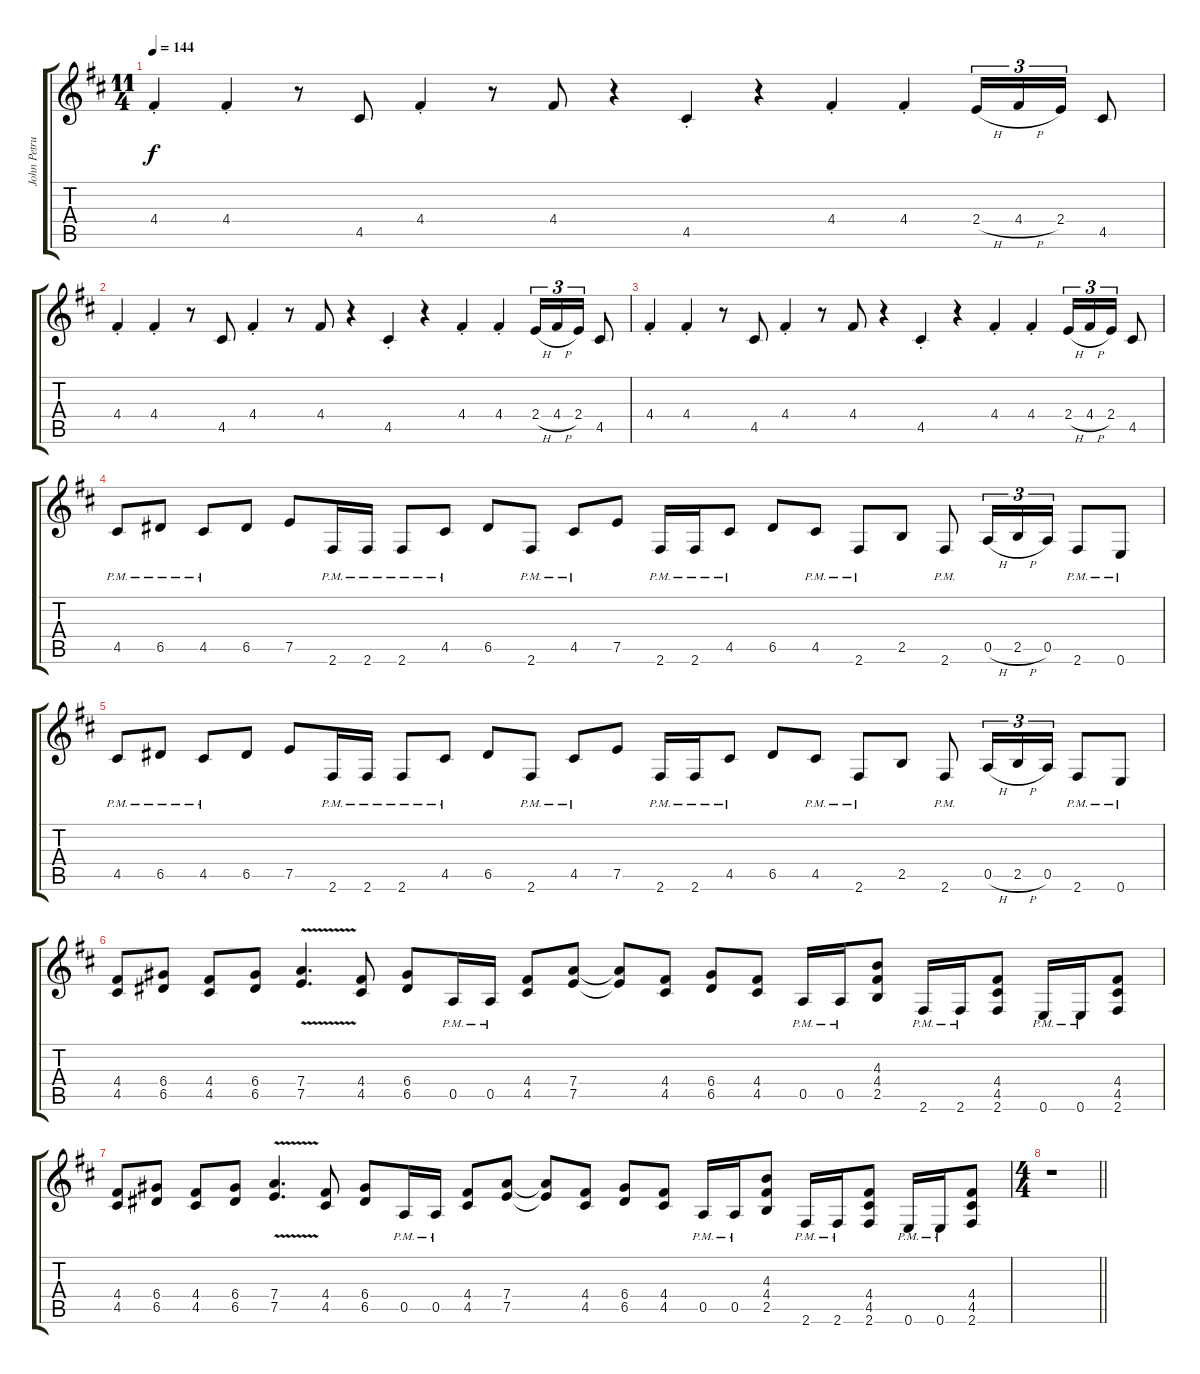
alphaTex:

\track ("John Petrucci Lead Guitar" "John Petru") {instrument distortionguitar}
\staff {score tabs}
\tuning (E4 B3 G3 D3 A2 E2) {hide}
\ts (11 4)
\tempo 144
\clef g2
\ks bminor
4.4{st}.4{dy f} 4.4{st}.4 r.8 4.5.8 4.4{st}.4 r.8 4.4.8 r.4 4.5{st}.4 r.4 4.4{st}.4 4.4{st}.4 2.4{h}.16{tu (3 2)} 4.4{h}.16{tu (3 2)} 2.4.16{tu (3 2)} 4.5.8 |
4.4{st}.4 4.4{st}.4 r.8 4.5.8 4.4{st}.4 r.8 4.4.8 r.4 4.5{st}.4 r.4 4.4{st}.4 4.4{st}.4 2.4{h}.16{tu (3 2)} 4.4{h}.16{tu (3 2)} 2.4.16{tu (3 2)} 4.5.8 |
4.4{st}.4 4.4{st}.4 r.8 4.5.8 4.4{st}.4 r.8 4.4.8 r.4 4.5{st}.4 r.4 4.4{st}.4 4.4{st}.4 2.4{h}.16{tu (3 2)} 4.4{h}.16{tu (3 2)} 2.4.16{tu (3 2)} 4.5.8 |
4.5{pm}.8 6.5{pm}.8 4.5{pm}.8 6.5.8 7.5.8 2.6{pm}.16 2.6{pm}.16 2.6{pm}.8 4.5{pm}.8 6.5.8 2.6{pm}.8 4.5{pm}.8 7.5.8 2.6{pm}.16 2.6{pm}.16 4.5{pm}.8 6.5.8 4.5{pm}.8 2.6{pm}.8 2.5.8 2.6{pm}.8 0.5{h}.16{tu (3 2)} 2.5{h}.16{tu (3 2)} 0.5.16{tu (3 2)} 2.6{pm}.8 0.6{pm}.8 |
4.5{pm}.8 6.5{pm}.8 4.5{pm}.8 6.5.8 7.5.8 2.6{pm}.16 2.6{pm}.16 2.6{pm}.8 4.5{pm}.8 6.5.8 2.6{pm}.8 4.5{pm}.8 7.5.8 2.6{pm}.16 2.6{pm}.16 4.5{pm}.8 6.5.8 4.5{pm}.8 2.6{pm}.8 2.5.8 2.6{pm}.8 0.5{h}.16{tu (3 2)} 2.5{h}.16{tu (3 2)} 0.5.16{tu (3 2)} 2.6{pm}.8 0.6{pm}.8 |
(4.4 4.5).8 (6.4 6.5).8 (4.4 4.5).8 (6.4 6.5).8 (7.4{v} 7.5{v}).4{d} (4.4 4.5).8 (6.4 6.5).8 0.5{pm}.16 0.5{pm}.16 (4.4 4.5).8 (7.4 7.5).8 (7.4{t} 7.5{t}).8 (4.4 4.5).8 (6.4 6.5).8 (4.4 4.5).8 0.5{pm}.16 0.5{pm}.16 (4.3 4.4 2.5).8 2.6{pm}.16 2.6{pm}.16 (4.4 4.5 2.6).8 0.6{pm}.16 0.6{pm}.16 (4.4 4.5 2.6).8 |
(4.4 4.5).8 (6.4 6.5).8 (4.4 4.5).8 (6.4 6.5).8 (7.4{v} 7.5{v}).4{d} (4.4 4.5).8 (6.4 6.5).8 0.5{pm}.16 0.5{pm}.16 (4.4 4.5).8 (7.4 7.5).8 (7.4{t} 7.5{t}).8 (4.4 4.5).8 (6.4 6.5).8 (4.4 4.5).8 0.5{pm}.16 0.5{pm}.16 (4.3 4.4 2.5).8 2.6{pm}.16 2.6{pm}.16 (4.4 4.5 2.6).8 0.6{pm}.16 0.6{pm}.16 (4.4 4.5 2.6).8 |
\ts (4 4)
\barLineRight lightlight
r.1
